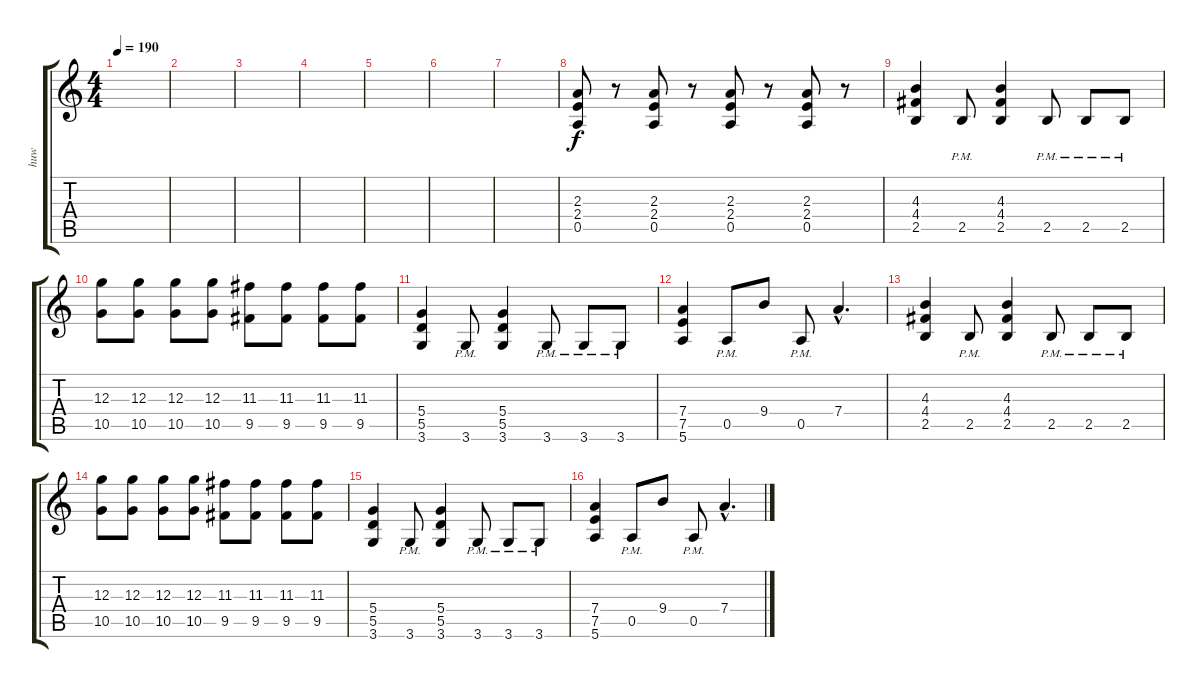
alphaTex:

\track ("huw" "huw") {instrument distortionguitar}
\staff {score tabs}
\tuning (E4 B3 G3 D3 A2 E2) {hide}
\ts (4 4)
\tempo 190
\clef g2
\ks c
|
|
|
|
|
|
|
(2.3 2.4 0.5).8 r.8 (2.3 2.4 0.5).8 r.8 (2.3 2.4 0.5).8 r.8 (2.3 2.4 0.5).8 r.8 |
(4.3 4.4 2.5).4 2.5{pm}.8 (4.3 4.4 2.5).4 2.5{pm}.8 2.5{pm}.8 2.5{pm}.8 |
(12.3 10.5).8 (12.3 10.5).8 (12.3 10.5).8 (12.3 10.5).8 (11.3 9.5).8 (11.3 9.5).8 (11.3 9.5).8 (11.3 9.5).8 |
(5.4 5.5 3.6).4 3.6{pm}.8 (5.4 5.5 3.6).4 3.6{pm}.8 3.6{pm}.8 3.6{pm}.8 |
(7.4 7.5 5.6).4 0.5{pm}.8 9.4.8 0.5{pm}.8 7.4{hac}.4{d} |
(4.3 4.4 2.5).4 2.5{pm}.8 (4.3 4.4 2.5).4 2.5{pm}.8 2.5{pm}.8 2.5{pm}.8 |
(12.3 10.5).8 (12.3 10.5).8 (12.3 10.5).8 (12.3 10.5).8 (11.3 9.5).8 (11.3 9.5).8 (11.3 9.5).8 (11.3 9.5).8 |
(5.4 5.5 3.6).4 3.6{pm}.8 (5.4 5.5 3.6).4 3.6{pm}.8 3.6{pm}.8 3.6{pm}.8 |
(7.4 7.5 5.6).4 0.5{pm}.8 9.4.8 0.5{pm}.8 7.4{hac}.4{d}
